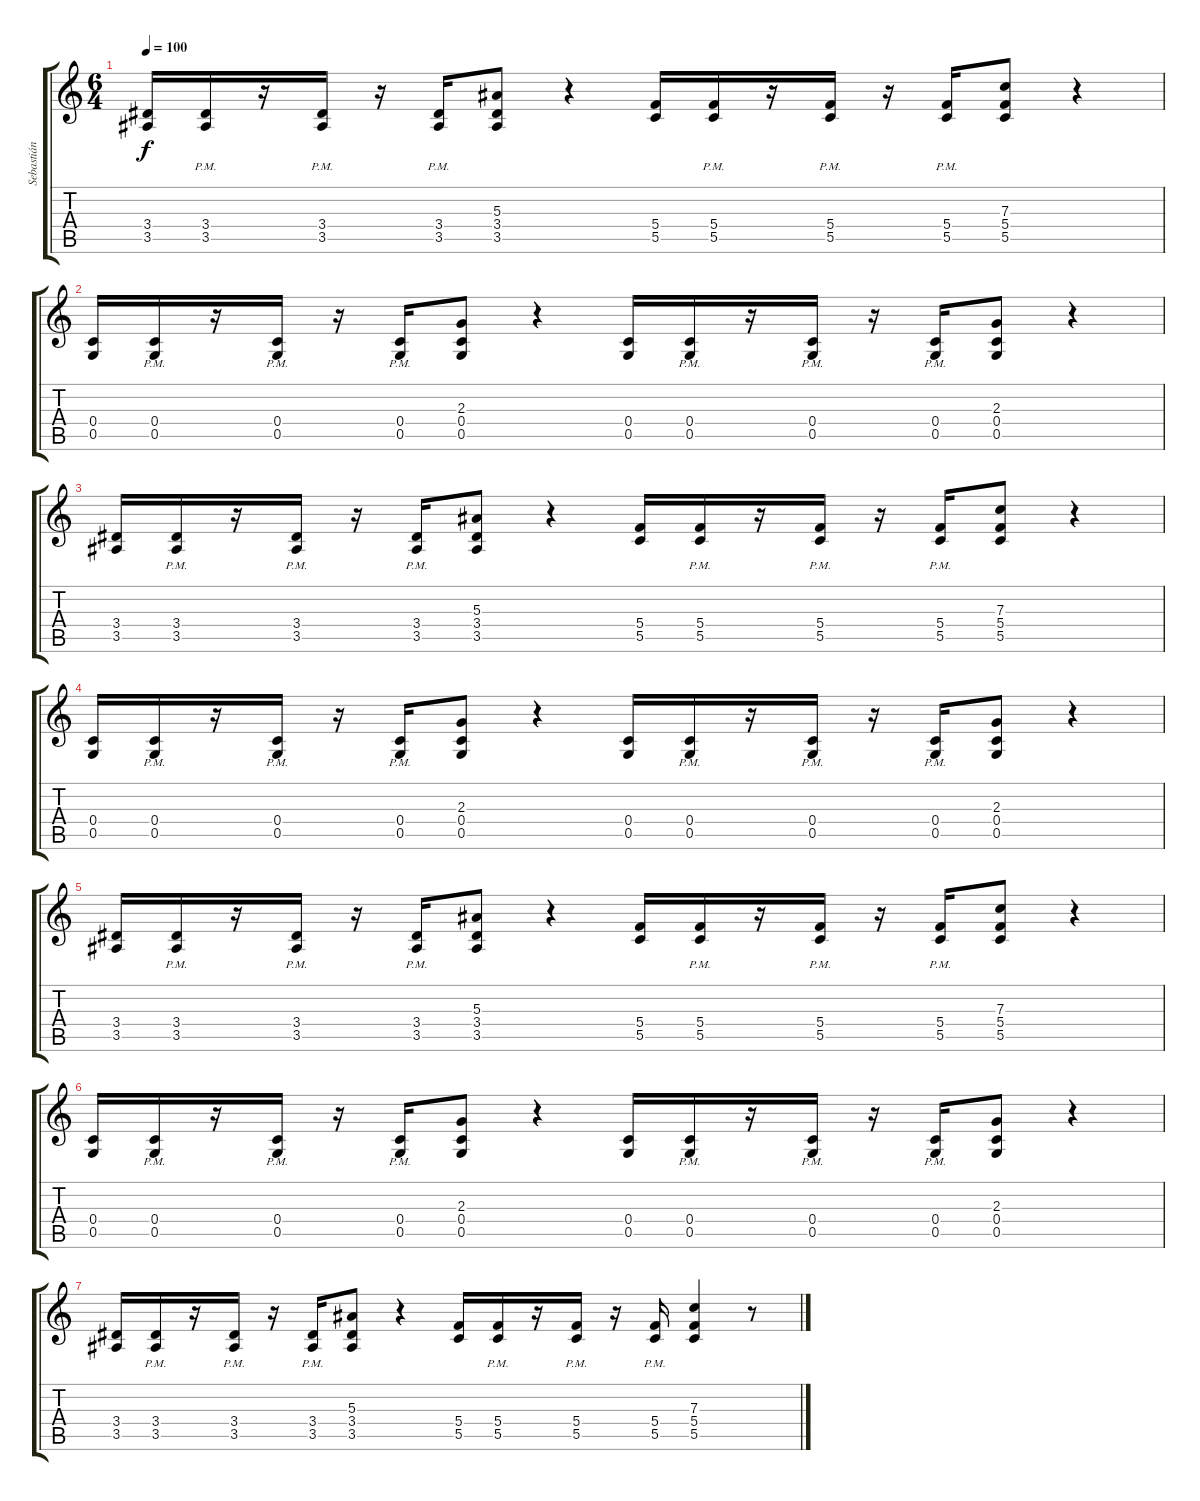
\track ("Sebastián" "Sebastián") {instrument distortionguitar}
\staff {score tabs}
\tuning (D4 A3 F3 C3 G2 D2) {hide}
\ts (6 4)
\tempo 100
\clef g2
\ks c
(3.4 3.5).16{dy f} (3.4 3.5{pm}).16 r.16 (3.4 3.5{pm}).16 r.16 (3.4 3.5{pm}).16 (5.3 3.4 3.5).8 r.4 (5.4 5.5).16 (5.4 5.5{pm}).16 r.16 (5.4 5.5{pm}).16 r.16 (5.4 5.5{pm}).16 (7.3 5.4 5.5).8 r.4 |
(0.4 0.5).16 (0.4 0.5{pm}).16 r.16 (0.4 0.5{pm}).16 r.16 (0.4 0.5{pm}).16 (2.3 0.4 0.5).8 r.4 (0.4 0.5).16 (0.4 0.5{pm}).16 r.16 (0.4 0.5{pm}).16 r.16 (0.4 0.5{pm}).16 (2.3 0.4 0.5).8 r.4 |
(3.4 3.5).16 (3.4 3.5{pm}).16 r.16 (3.4 3.5{pm}).16 r.16 (3.4 3.5{pm}).16 (5.3 3.4 3.5).8 r.4 (5.4 5.5).16 (5.4 5.5{pm}).16 r.16 (5.4 5.5{pm}).16 r.16 (5.4 5.5{pm}).16 (7.3 5.4 5.5).8 r.4 |
(0.4 0.5).16 (0.4 0.5{pm}).16 r.16 (0.4 0.5{pm}).16 r.16 (0.4 0.5{pm}).16 (2.3 0.4 0.5).8 r.4 (0.4 0.5).16 (0.4 0.5{pm}).16 r.16 (0.4 0.5{pm}).16 r.16 (0.4 0.5{pm}).16 (2.3 0.4 0.5).8 r.4 |
(3.4 3.5).16 (3.4 3.5{pm}).16 r.16 (3.4 3.5{pm}).16 r.16 (3.4 3.5{pm}).16 (5.3 3.4 3.5).8 r.4 (5.4 5.5).16 (5.4 5.5{pm}).16 r.16 (5.4 5.5{pm}).16 r.16 (5.4 5.5{pm}).16 (7.3 5.4 5.5).8 r.4 |
(0.4 0.5).16 (0.4 0.5{pm}).16 r.16 (0.4 0.5{pm}).16 r.16 (0.4 0.5{pm}).16 (2.3 0.4 0.5).8 r.4 (0.4 0.5).16 (0.4 0.5{pm}).16 r.16 (0.4 0.5{pm}).16 r.16 (0.4 0.5{pm}).16 (2.3 0.4 0.5).8 r.4 |
(3.4 3.5).16 (3.4 3.5{pm}).16 r.16 (3.4 3.5{pm}).16 r.16 (3.4 3.5{pm}).16 (5.3 3.4 3.5).8 r.4 (5.4 5.5).16 (5.4 5.5{pm}).16 r.16 (5.4 5.5{pm}).16 r.16 (5.4 5.5{pm}).16 (7.3 5.4 5.5).4 r.8
